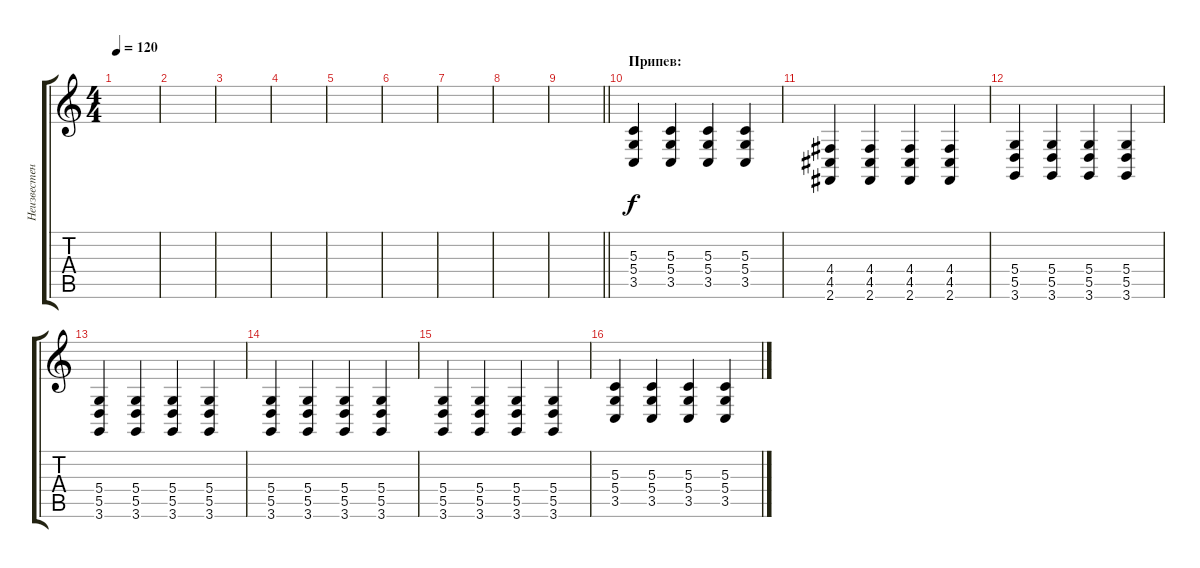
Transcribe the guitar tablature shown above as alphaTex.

\track ("Неизвестен. Ищем" "Неизвестен") {instrument recorder}
\staff {score tabs}
\tuning (E4 B3 G3 D3 A2 E2) {hide}
\ts (4 4)
\tempo 120
\clef g2
\ks c
|
|
|
|
|
|
|
|
\barLineRight lightlight
|
\section ("" "Припев:")
(5.3 5.4 3.5).4 (5.3 5.4 3.5).4 (5.3 5.4 3.5).4 (5.3 5.4 3.5).4 |
(4.4 4.5 2.6).4 (4.4 4.5 2.6).4 (4.4 4.5 2.6).4 (4.4 4.5 2.6).4 |
(5.4 5.5 3.6).4 (5.4 5.5 3.6).4 (5.4 5.5 3.6).4 (5.4 5.5 3.6).4 |
(5.4 5.5 3.6).4 (5.4 5.5 3.6).4 (5.4 5.5 3.6).4 (5.4 5.5 3.6).4 |
(5.4 5.5 3.6).4 (5.4 5.5 3.6).4 (5.4 5.5 3.6).4 (5.4 5.5 3.6).4 |
(5.4 5.5 3.6).4 (5.4 5.5 3.6).4 (5.4 5.5 3.6).4 (5.4 5.5 3.6).4 |
(5.3 5.4 3.5).4 (5.3 5.4 3.5).4 (5.3 5.4 3.5).4 (5.3 5.4 3.5).4
